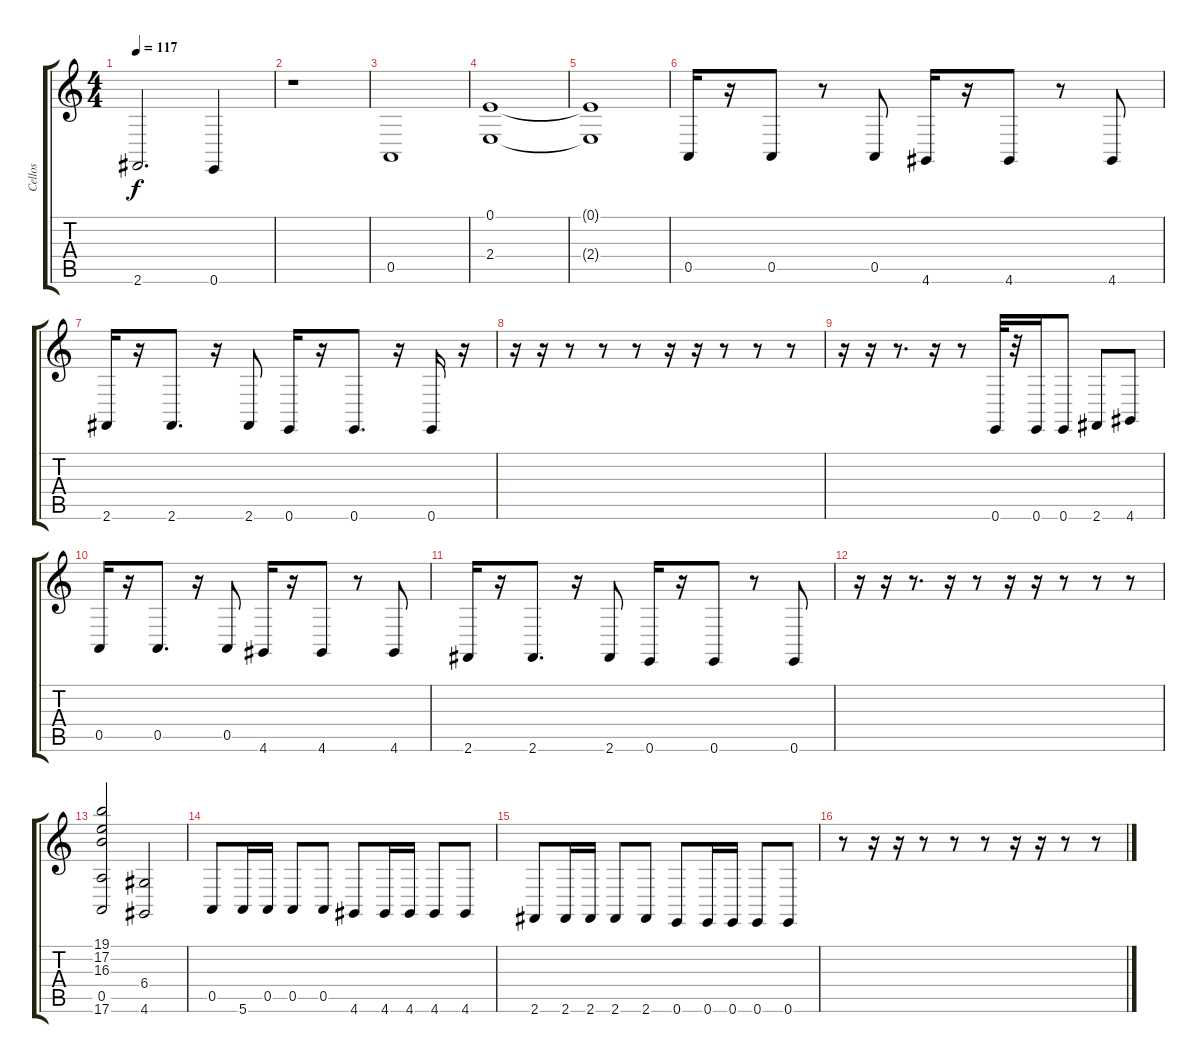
\track ("Cellos" "Cellos") {instrument stringensemble1}
\staff {score tabs}
\tuning (E4 B3 G3 D3 A2 E2) {hide}
\ts (4 4)
\tempo 117
\clef g2
\ks c
2.6.2{d dy f} 0.6.4 |
r.1 |
0.5.1 |
(0.1 2.4).1 |
(0.1{t} 2.4{t}).1 |
0.5.16 r.16 0.5.8 r.8 0.5.8 4.6.16 r.16 4.6.8 r.8 4.6.8 |
2.6.16 r.16 2.6.8{d} r.16 2.6.8 0.6.16 r.16 0.6.8{d} r.16 0.6.16 r.16 |
r.16 r.16 r.8 r.8 r.8 r.16 r.16 r.8 r.8 r.8 |
r.16 r.16 r.8{d} r.16 r.8 0.6.32 r.32 0.6.16 0.6.8 2.6.8 4.6.8 |
0.5.16 r.16 0.5.8{d} r.16 0.5.8 4.6.16 r.16 4.6.8 r.8 4.6.8 |
2.6.16 r.16 2.6.8{d} r.16 2.6.8 0.6.16 r.16 0.6.8 r.8 0.6.8 |
r.16 r.16 r.8{d} r.16 r.8 r.16 r.16 r.8 r.8 r.8 |
(19.1 17.2 16.3 0.5 17.6).2 (6.4 4.6).2 |
0.5.8 5.6.16 0.5.16 0.5.8 0.5.8 4.6.8 4.6.16 4.6.16 4.6.8 4.6.8 |
2.6.8 2.6.16 2.6.16 2.6.8 2.6.8 0.6.8 0.6.16 0.6.16 0.6.8 0.6.8 |
r.8 r.16 r.16 r.8 r.8 r.8 r.16 r.16 r.8 r.8
